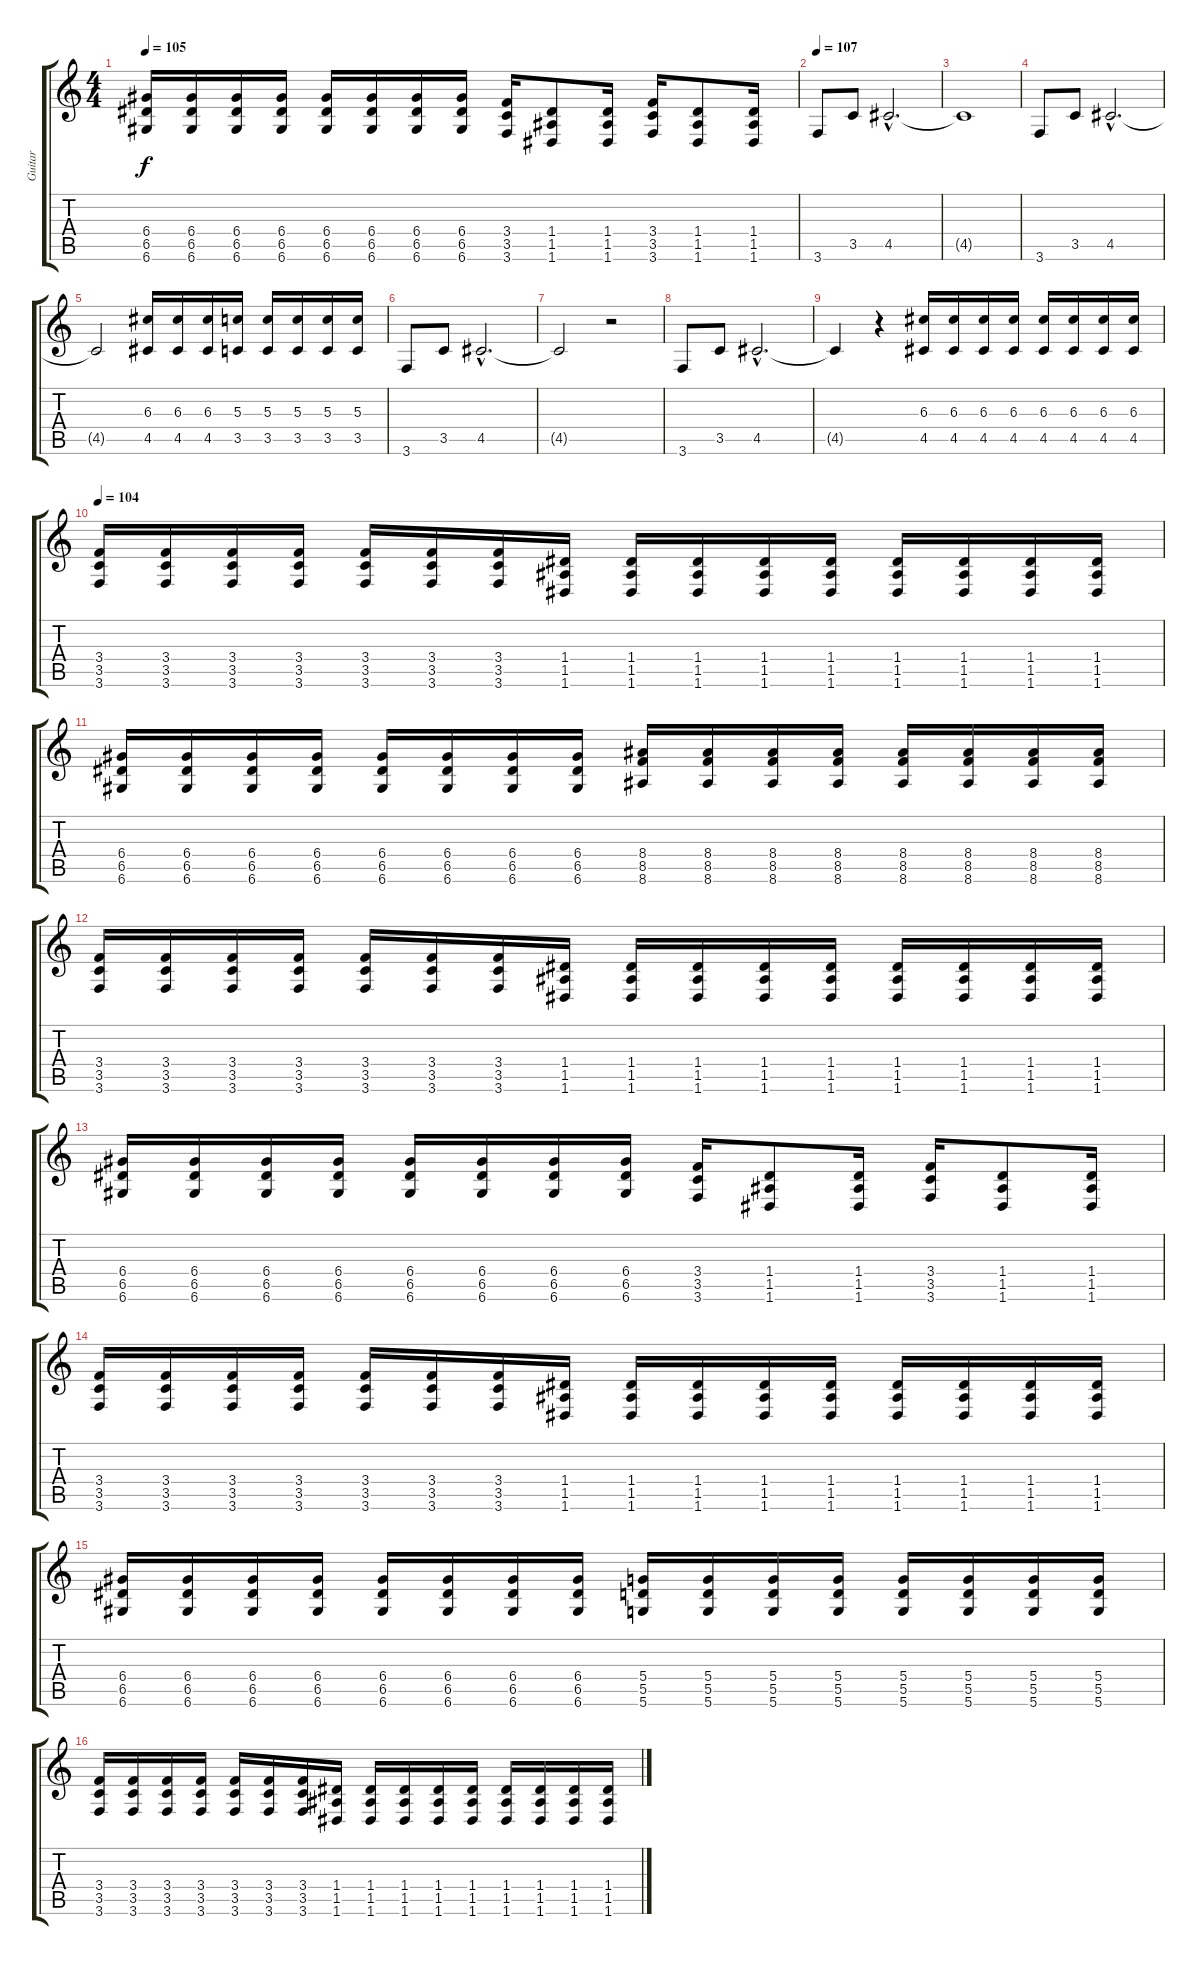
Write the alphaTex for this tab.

\track ("Guitar" "Guitar") {instrument distortionguitar}
\staff {score tabs}
\tuning (E4 B3 G3 D3 A2 D2) {hide}
\ts (4 4)
\tempo 105
\clef g2
\ks c
(6.4 6.5 6.6).16{dy f} (6.4 6.5 6.6).16 (6.4 6.5 6.6).16 (6.4 6.5 6.6).16 (6.4 6.5 6.6).16 (6.4 6.5 6.6).16 (6.4 6.5 6.6).16 (6.4 6.5 6.6).16 (3.4 3.5 3.6).16 (1.4 1.5 1.6).8 (1.4 1.5 1.6).16 (3.4 3.5 3.6).16 (1.4 1.5 1.6).8 (1.4 1.5 1.6).16 |
\tempo 107
3.6.8 3.5.8 4.5{hac}.2{d} |
4.5{t}.1 |
3.6.8 3.5.8 4.5{hac}.2{d} |
4.5{t}.2 (6.3 4.5).16 (6.3 4.5).16 (6.3 4.5).16 (5.3 3.5).16 (5.3 3.5).16 (5.3 3.5).16 (5.3 3.5).16 (5.3 3.5).16 |
3.6.8 3.5.8 4.5{hac}.2{d} |
4.5{t}.2 r.2 |
3.6.8 3.5.8 4.5{hac}.2{d} |
4.5{t}.4 r.4 (6.3 4.5).16 (6.3 4.5).16 (6.3 4.5).16 (6.3 4.5).16 (6.3 4.5).16 (6.3 4.5).16 (6.3 4.5).16 (6.3 4.5).16 |
\tempo 104
(3.4 3.5 3.6).16 (3.4 3.5 3.6).16 (3.4 3.5 3.6).16 (3.4 3.5 3.6).16 (3.4 3.5 3.6).16 (3.4 3.5 3.6).16 (3.4 3.5 3.6).16 (1.4 1.5 1.6).16 (1.4 1.5 1.6).16 (1.4 1.5 1.6).16 (1.4 1.5 1.6).16 (1.4 1.5 1.6).16 (1.4 1.5 1.6).16 (1.4 1.5 1.6).16 (1.4 1.5 1.6).16 (1.4 1.5 1.6).16 |
(6.4 6.5 6.6).16 (6.4 6.5 6.6).16 (6.4 6.5 6.6).16 (6.4 6.5 6.6).16 (6.4 6.5 6.6).16 (6.4 6.5 6.6).16 (6.4 6.5 6.6).16 (6.4 6.5 6.6).16 (8.4 8.5 8.6).16 (8.4 8.5 8.6).16 (8.4 8.5 8.6).16 (8.4 8.5 8.6).16 (8.4 8.5 8.6).16 (8.4 8.5 8.6).16 (8.4 8.5 8.6).16 (8.4 8.5 8.6).16 |
(3.4 3.5 3.6).16 (3.4 3.5 3.6).16 (3.4 3.5 3.6).16 (3.4 3.5 3.6).16 (3.4 3.5 3.6).16 (3.4 3.5 3.6).16 (3.4 3.5 3.6).16 (1.4 1.5 1.6).16 (1.4 1.5 1.6).16 (1.4 1.5 1.6).16 (1.4 1.5 1.6).16 (1.4 1.5 1.6).16 (1.4 1.5 1.6).16 (1.4 1.5 1.6).16 (1.4 1.5 1.6).16 (1.4 1.5 1.6).16 |
(6.4 6.5 6.6).16 (6.4 6.5 6.6).16 (6.4 6.5 6.6).16 (6.4 6.5 6.6).16 (6.4 6.5 6.6).16 (6.4 6.5 6.6).16 (6.4 6.5 6.6).16 (6.4 6.5 6.6).16 (3.4 3.5 3.6).16 (1.4 1.5 1.6).8 (1.4 1.5 1.6).16 (3.4 3.5 3.6).16 (1.4 1.5 1.6).8 (1.4 1.5 1.6).16 |
(3.4 3.5 3.6).16 (3.4 3.5 3.6).16 (3.4 3.5 3.6).16 (3.4 3.5 3.6).16 (3.4 3.5 3.6).16 (3.4 3.5 3.6).16 (3.4 3.5 3.6).16 (1.4 1.5 1.6).16 (1.4 1.5 1.6).16 (1.4 1.5 1.6).16 (1.4 1.5 1.6).16 (1.4 1.5 1.6).16 (1.4 1.5 1.6).16 (1.4 1.5 1.6).16 (1.4 1.5 1.6).16 (1.4 1.5 1.6).16 |
(6.4 6.5 6.6).16 (6.4 6.5 6.6).16 (6.4 6.5 6.6).16 (6.4 6.5 6.6).16 (6.4 6.5 6.6).16 (6.4 6.5 6.6).16 (6.4 6.5 6.6).16 (6.4 6.5 6.6).16 (5.4 5.5 5.6).16 (5.4 5.5 5.6).16 (5.4 5.5 5.6).16 (5.4 5.5 5.6).16 (5.4 5.5 5.6).16 (5.4 5.5 5.6).16 (5.4 5.5 5.6).16 (5.4 5.5 5.6).16 |
(3.4 3.5 3.6).16 (3.4 3.5 3.6).16 (3.4 3.5 3.6).16 (3.4 3.5 3.6).16 (3.4 3.5 3.6).16 (3.4 3.5 3.6).16 (3.4 3.5 3.6).16 (1.4 1.5 1.6).16 (1.4 1.5 1.6).16 (1.4 1.5 1.6).16 (1.4 1.5 1.6).16 (1.4 1.5 1.6).16 (1.4 1.5 1.6).16 (1.4 1.5 1.6).16 (1.4 1.5 1.6).16 (1.4 1.5 1.6).16
